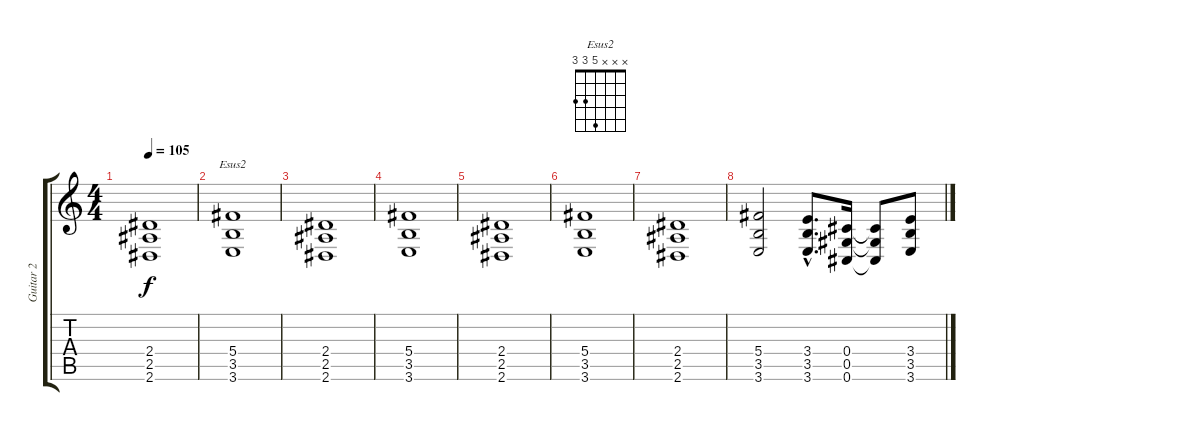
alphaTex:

\track ("Guitar 2" "Guitar 2") {instrument distortionguitar}
\staff {score tabs}
\tuning (Eb4 Bb3 Gb3 Db3 Ab2 Db2) {hide}
\chord ("Esus2" x x x 5 3 3)
\ts (4 4)
\tempo 105
\clef g2
\ks c
(2.4 2.5 2.6).1{dy f} |
(5.4 3.5 3.6).1{ch "Esus2"} |
(2.4 2.5 2.6).1 |
(5.4 3.5 3.6).1 |
(2.4 2.5 2.6).1 |
(5.4 3.5 3.6).1 |
(2.4 2.5 2.6).1 |
(5.4 3.5 3.6).2 (3.4{hac} 3.5{hac} 3.6{hac}).8{d} (0.4 0.5 0.6).16 (0.4{t} 0.5{t} 0.6{t}).8 (3.4 3.5 3.6).8
